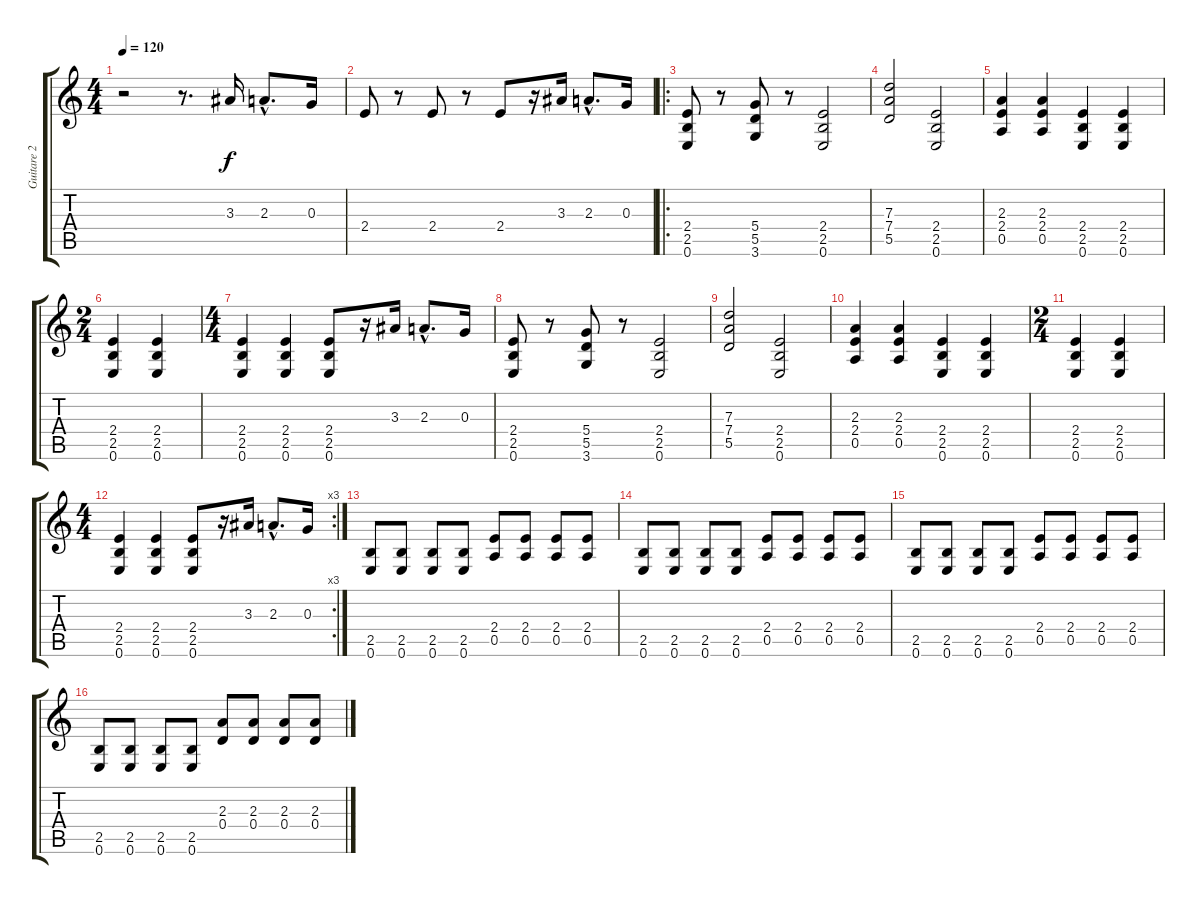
\track ("Guitare 2" "Guitare 2") {instrument overdrivenguitar}
\staff {score tabs}
\tuning (E4 B3 G3 D3 A2 E2) {hide}
\ts (4 4)
\tempo 120
\clef g2
\ks c
r.2{dy f instrument overdrivenguitar} r.8{d} 3.3.16 2.3{hac}.8{d} 0.3.16 |
2.4.8 r.8 2.4.8 r.8 2.4.8 r.16 3.3.16 2.3{hac}.8{d} 0.3.16 |
\ro
(2.4 2.5 0.6).8 r.8 (5.4 5.5 3.6).8 r.8 (2.4 2.5 0.6).2 |
(7.3 7.4 5.5).2 (2.4 2.5 0.6).2 |
(2.3 2.4 0.5).4 (2.3 2.4 0.5).4 (2.4 2.5 0.6).4 (2.4 2.5 0.6).4 |
\ts (2 4)
(2.4 2.5 0.6).4 (2.4 2.5 0.6).4 |
\ts (4 4)
(2.4 2.5 0.6).4 (2.4 2.5 0.6).4 (2.4 2.5 0.6).8 r.16 3.3.16 2.3{hac}.8{d} 0.3.16 |
(2.4 2.5 0.6).8 r.8 (5.4 5.5 3.6).8 r.8 (2.4 2.5 0.6).2 |
(7.3 7.4 5.5).2 (2.4 2.5 0.6).2 |
(2.3 2.4 0.5).4 (2.3 2.4 0.5).4 (2.4 2.5 0.6).4 (2.4 2.5 0.6).4 |
\ts (2 4)
(2.4 2.5 0.6).4 (2.4 2.5 0.6).4 |
\rc 3
\ts (4 4)
(2.4 2.5 0.6).4 (2.4 2.5 0.6).4 (2.4 2.5 0.6).8 r.16 3.3.16 2.3{hac}.8{d} 0.3.16 |
(2.5 0.6).8 (2.5 0.6).8 (2.5 0.6).8 (2.5 0.6).8 (2.4 0.5).8 (2.4 0.5).8 (2.4 0.5).8 (2.4 0.5).8 |
(2.5 0.6).8 (2.5 0.6).8 (2.5 0.6).8 (2.5 0.6).8 (2.4 0.5).8 (2.4 0.5).8 (2.4 0.5).8 (2.4 0.5).8 |
(2.5 0.6).8 (2.5 0.6).8 (2.5 0.6).8 (2.5 0.6).8 (2.4 0.5).8 (2.4 0.5).8 (2.4 0.5).8 (2.4 0.5).8 |
(2.5 0.6).8 (2.5 0.6).8 (2.5 0.6).8 (2.5 0.6).8 (2.3 0.4).8 (2.3 0.4).8 (2.3 0.4).8 (2.3 0.4).8
